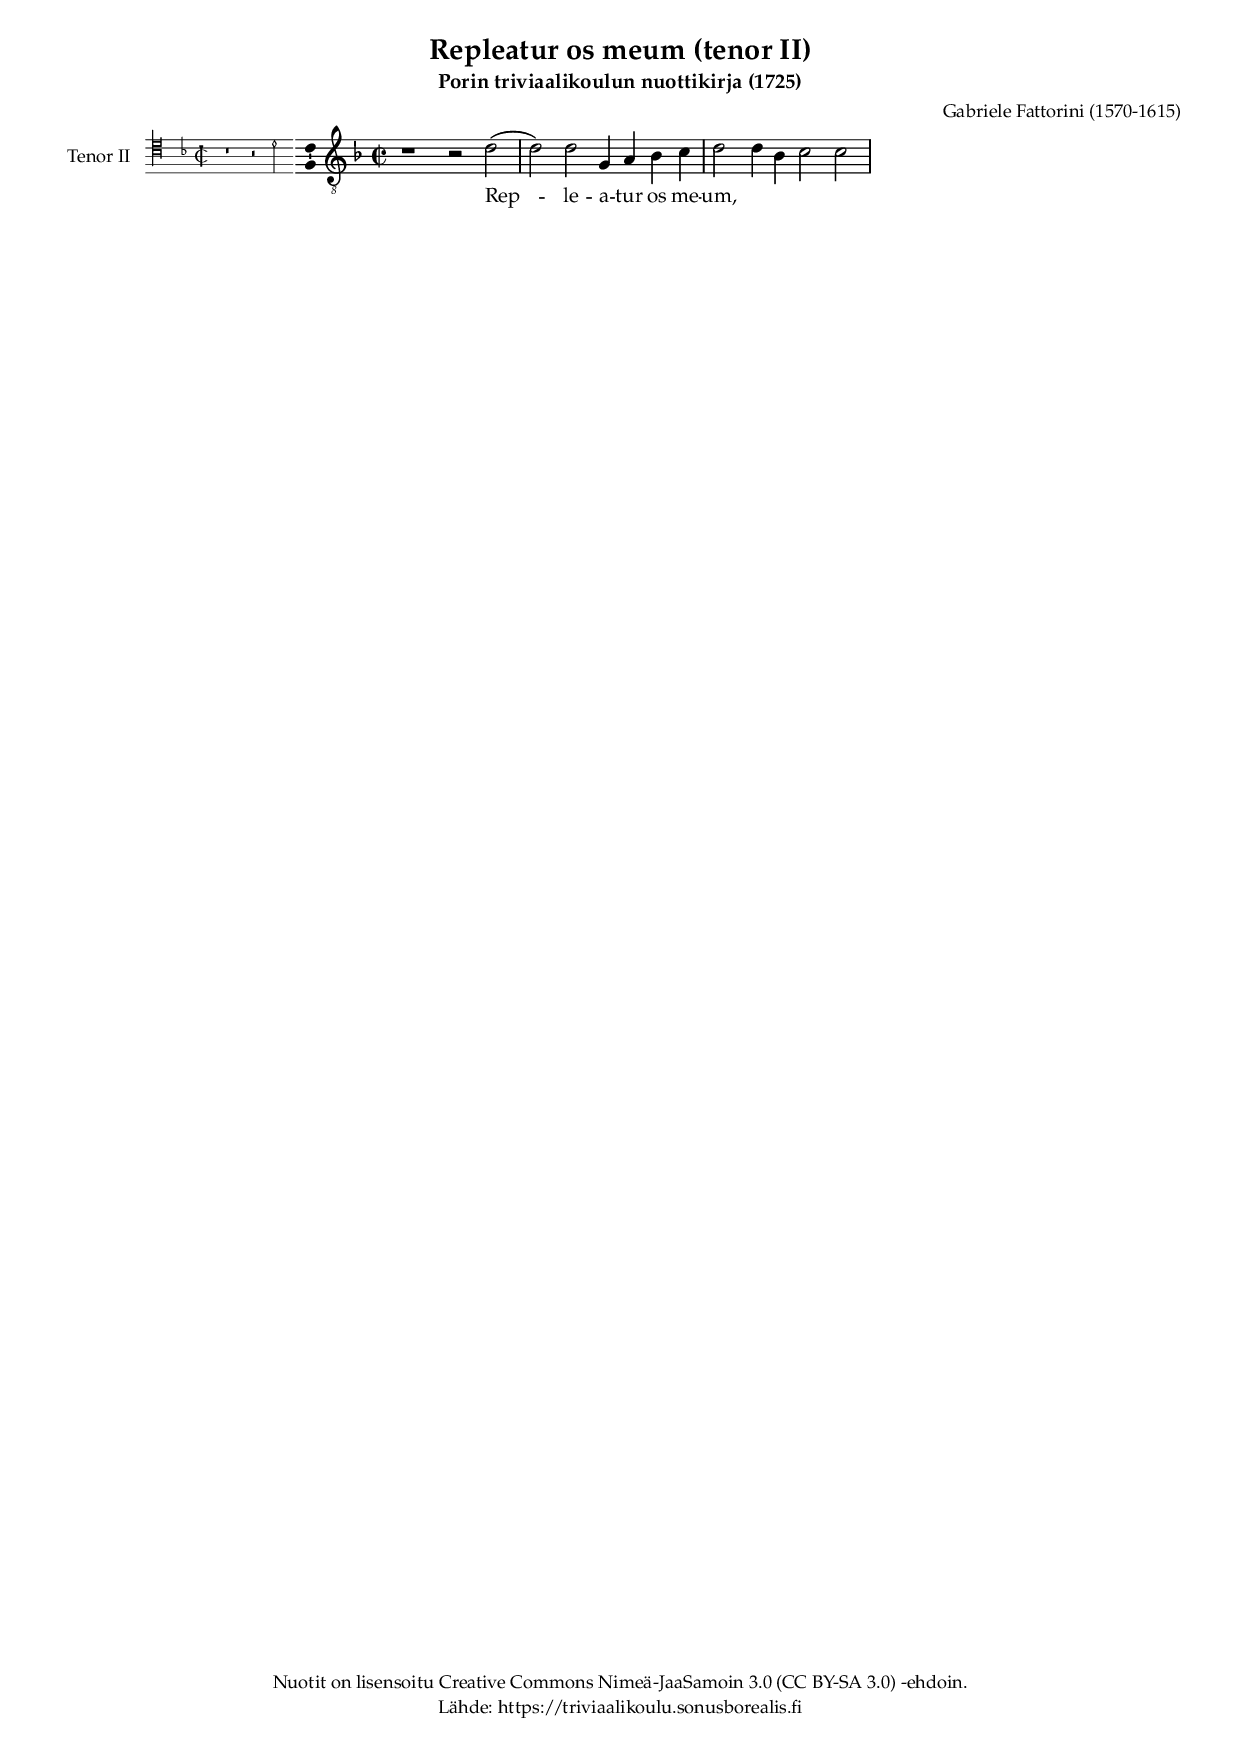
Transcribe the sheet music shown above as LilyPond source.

\version "2.19.49"
\include "suomi.ly"


global = {
%  \numericTimeSignature
  \time 2/2
	\set Timing.measureLength = #(ly:make-moment 4/2)
%  \autoBeamOff
  \key d \minor
  \set Staff.midiInstrument = #"voice oohs"
}

stanzaOneLyricsChoirOne = \lyricmode {
    Rep -- le -- a -- tur os me -- um,
}


% Second choir

TenoreTwoMusic = \relative c' {
	\set Staff.instrumentName = #"Tenor II"
	\set Staff.shortInstrumentName = "T II"

	\incipit {
		\clef "mensural-c4" \key d \minor \time 2/2
		r1 r2 d'2
	}

	\clef "treble_8"
	r1 r2 d2( | d) d g,4 a b c | d2 d4 b c2 c |
}


\include "repleatur-os-meum.header.ily"

\header {
  title = "Repleatur os meum (tenor II)"
}

\score {
  \new StaffGroup = choirTwoStaff <<
    \new Staff <<
      \new Voice = "TenoreTwo" {
        \global
        \TenoreTwoMusic
      }
      \new Lyrics \lyricsto "TenoreTwo" {
       \stanzaOneLyricsChoirOne
      }
    >>
  >>

  \midi {
    \tempo 4 = 160
  }
  \layout {
    \context {
      \Staff
      \consists "Ambitus_engraver"
		
    }
    indent = 4\cm
    incipit-width = 2.5\cm
    \context {
     \Score
     \override VerticalAxisGroup.remove-first = ##t
    }
  }
}
